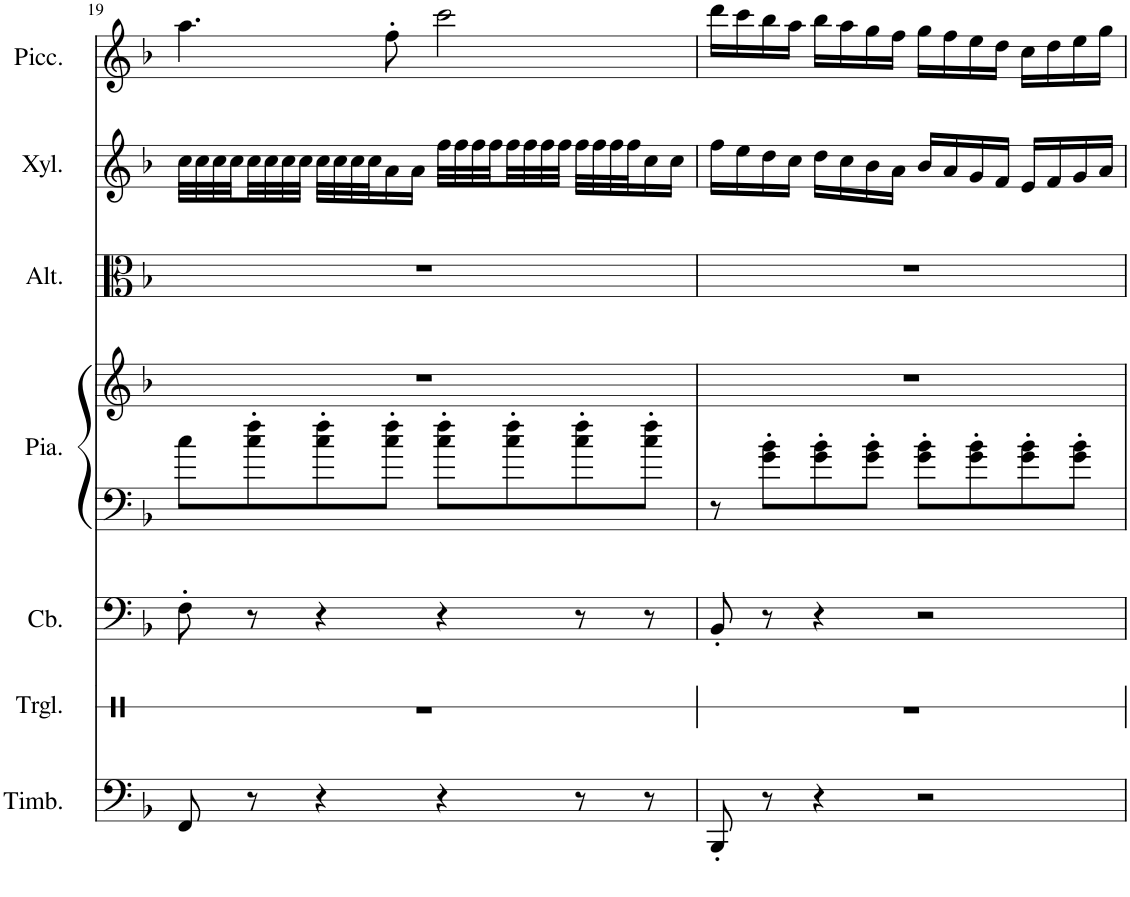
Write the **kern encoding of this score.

**kern	**kern	**kern	**kern	**kern	**kern	**kern	**kern
*part7	*part6	*part5	*part4	*part4	*part3	*part2	*part1
*staff8	*staff7	*staff6	*staff5	*staff4	*staff3	*staff2	*staff1
*I"Timbales	*I"Triangle	*I"Contrebasse	*I"Piano	*	*I"Alto	*I"Xylophone	*I"Piccolo
*I'Timb.	*I'Trgl.	*I'Cb.	*I'Pia.	*	*I'Alt.	*I'Xyl.	*I'Picc.
!!LO:PB:g=z
*clefF4	*clefX	*clefF4	*clefF4	*clefG2	*clefC3	*clefG2	*clefG2
*	*	*Trd7c12	*	*	*	*Trd-7c-12	*Trd-7c-12
*k[b-]	*k[]	*k[b-]	*k[b-]	*k[b-]	*k[b-]	*k[b-]	*k[b-]
*M4/4	*M4/4	*M4/4	*M4/4	*M4/4	*M4/4	*M4/4	*M4/4
=19	=19	=19	=19	=19	=19	=19	=19
8FF/	1r	8F'\	8cc\L	1r	1r	32cc\LLL	4.aa\
.	.	.	.	.	.	32cc\	.
.	.	.	.	.	.	32cc\	.
.	.	.	.	.	.	32cc\	.
8r	.	8r	8cc\' 8ff\'	.	.	32cc\	.
.	.	.	.	.	.	32cc\	.
.	.	.	.	.	.	32cc\	.
.	.	.	.	.	.	32cc\JJJ	.
4r	.	4r	8cc\' 8ff\'	.	.	32cc\LLL	.
.	.	.	.	.	.	32cc\	.
.	.	.	.	.	.	32cc\	.
.	.	.	.	.	.	32cc\J	.
.	.	.	8cc\' 8ff\'J	.	.	16a\	8ff'\
.	.	.	.	.	.	16a\JJ	.
4r	.	4r	8cc\' 8ff\'L	.	.	32ff\LLL	2ccc\
.	.	.	.	.	.	32ff\	.
.	.	.	.	.	.	32ff\	.
.	.	.	.	.	.	32ff\	.
.	.	.	8cc\' 8ff\'	.	.	32ff\	.
.	.	.	.	.	.	32ff\	.
.	.	.	.	.	.	32ff\	.
.	.	.	.	.	.	32ff\JJJ	.
8r	.	8r	8cc\' 8ff\'	.	.	32ff\LLL	.
.	.	.	.	.	.	32ff\	.
.	.	.	.	.	.	32ff\	.
.	.	.	.	.	.	32ff\J	.
8r	.	8r	8cc\' 8ff\'J	.	.	16cc\	.
.	.	.	.	.	.	16cc\JJ	.
=20	=20	=20	=20	=20	=20	=20	=20
8BBB-'/	1r	8BB-'/	8r	1r	1r	16ff\LL	16ddd\LL
.	.	.	.	.	.	16ee\	16ccc\
8r	.	8r	8g\' 8b-\'L	.	.	16dd\	16bb-\
.	.	.	.	.	.	16cc\JJ	16aa\JJ
4r	.	4r	8g\' 8b-\'	.	.	16dd\LL	16bb-\LL
.	.	.	.	.	.	16cc\	16aa\
.	.	.	8g\' 8b-\'J	.	.	16b-\	16gg\
.	.	.	.	.	.	16a\JJ	16ff\JJ
2r	.	2r	8g\' 8b-\'L	.	.	16b-/LL	16gg\LL
.	.	.	.	.	.	16a/	16ff\
.	.	.	8g\' 8b-\'	.	.	16g/	16ee\
.	.	.	.	.	.	16f/JJ	16dd\JJ
.	.	.	8g\' 8b-\'	.	.	16e/LL	16cc\LL
.	.	.	.	.	.	16f/	16dd\
.	.	.	8g\' 8b-\'J	.	.	16g/	16ee\
.	.	.	.	.	.	16a/JJ	16gg\JJ
=	=	=	=	=	=	=	=
*-	*-	*-	*-	*-	*-	*-	*-
